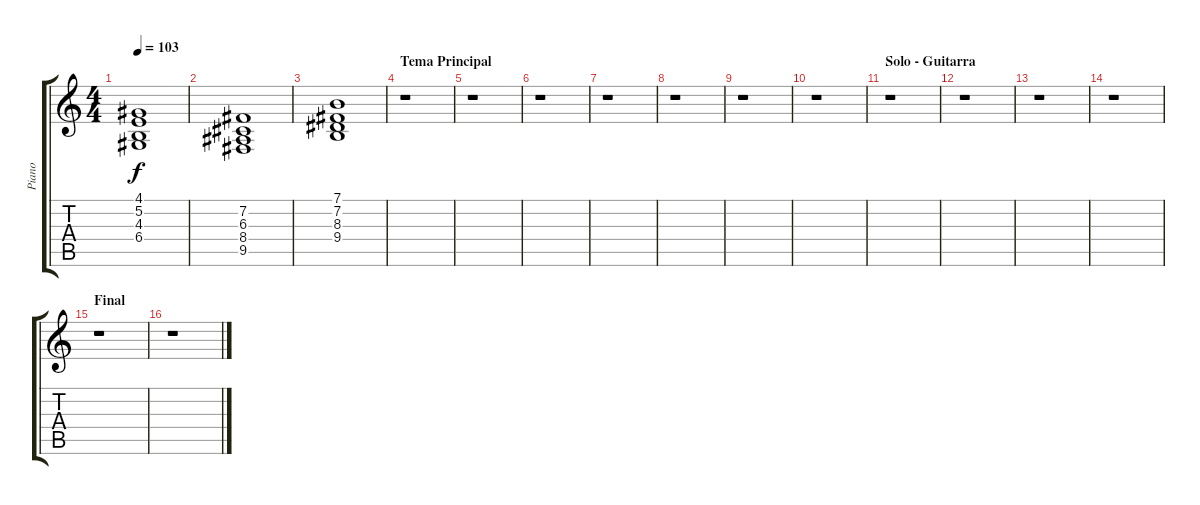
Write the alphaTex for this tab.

\track ("Piano" "Piano") {instrument acousticgrandpiano}
\staff {score tabs}
\tuning (E4 B3 G3 D3 A2 E2) {hide}
\ts (4 4)
\tempo 103
\clef g2
\ks c
(4.1 5.2 4.3 6.4).1{dy f} |
(7.2 6.3 8.4 9.5).1 |
(7.1 7.2 8.3 9.4).1 |
\section ("" "Tema Principal")
r.1 |
r.1 |
r.1 |
r.1 |
r.1 |
r.1 |
r.1 |
\section ("" "Solo - Guitarra")
r.1 |
r.1 |
r.1 |
r.1 |
\section ("" "Final")
r.1 |
r.1
